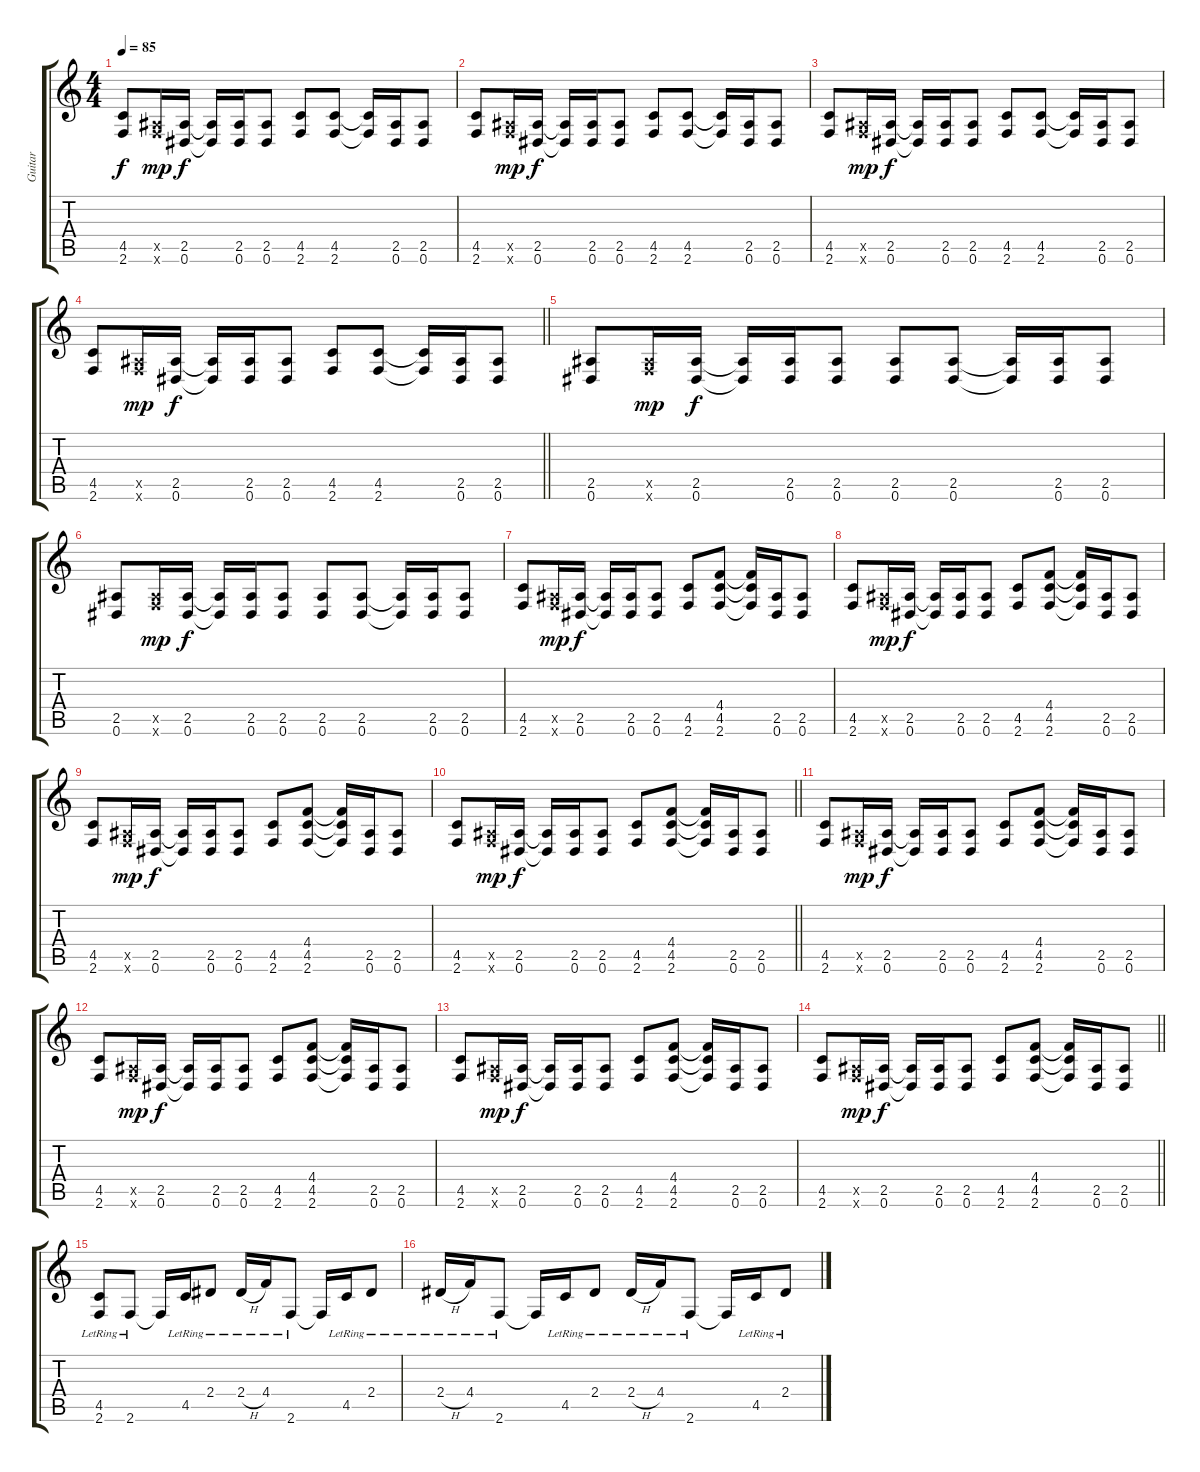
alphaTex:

\track ("Guitar" "Guitar") {instrument acousticguitarsteel}
\staff {score tabs}
\tuning (Eb4 Bb3 Gb3 Db3 Ab2 Eb2) {hide}
\ts (4 4)
\tempo 85
\clef g2
\ks c
(4.5 2.6).8{dy f} (2.5{x} 2.6{x}).16{dy mp} (2.5 0.6).16{dy f} (2.5{t} 0.6{t}).16 (2.5 0.6).16 (2.5 0.6).8 (4.5 2.6).8 (4.5 2.6).8 (4.5{t} 2.6{t}).16 (2.5 0.6).16 (2.5 0.6).8 |
(4.5 2.6).8 (2.5{x} 2.6{x}).16{dy mp} (2.5 0.6).16{dy f} (2.5{t} 0.6{t}).16 (2.5 0.6).16 (2.5 0.6).8 (4.5 2.6).8 (4.5 2.6).8 (4.5{t} 2.6{t}).16 (2.5 0.6).16 (2.5 0.6).8 |
(4.5 2.6).8 (2.5{x} 2.6{x}).16{dy mp} (2.5 0.6).16{dy f} (2.5{t} 0.6{t}).16 (2.5 0.6).16 (2.5 0.6).8 (4.5 2.6).8 (4.5 2.6).8 (4.5{t} 2.6{t}).16 (2.5 0.6).16 (2.5 0.6).8 |
\barLineRight lightlight
(4.5 2.6).8 (2.5{x} 2.6{x}).16{dy mp} (2.5 0.6).16{dy f} (2.5{t} 0.6{t}).16 (2.5 0.6).16 (2.5 0.6).8 (4.5 2.6).8 (4.5 2.6).8 (4.5{t} 2.6{t}).16 (2.5 0.6).16 (2.5 0.6).8 |
\section ("" "")
(2.5 0.6).8 (2.5{x} 2.6{x}).16{dy mp} (2.5 0.6).16{dy f} (2.5{t} 0.6{t}).16 (2.5 0.6).16 (2.5 0.6).8 (2.5 0.6).8 (2.5 0.6).8 (2.5{t} 0.6{t}).16 (2.5 0.6).16 (2.5 0.6).8 |
(2.5 0.6).8 (2.5{x} 2.6{x}).16{dy mp} (2.5 0.6).16{dy f} (2.5{t} 0.6{t}).16 (2.5 0.6).16 (2.5 0.6).8 (2.5 0.6).8 (2.5 0.6).8 (2.5{t} 0.6{t}).16 (2.5 0.6).16 (2.5 0.6).8 |
(4.5 2.6).8 (2.5{x} 2.6{x}).16{dy mp} (2.5 0.6).16{dy f} (2.5{t} 0.6{t}).16 (2.5 0.6).16 (2.5 0.6).8 (4.5 2.6).8 (4.4 4.5 2.6).8 (4.4{t} 4.5{t} 2.6{t}).16 (2.5 0.6).16 (2.5 0.6).8 |
(4.5 2.6).8 (2.5{x} 2.6{x}).16{dy mp} (2.5 0.6).16{dy f} (2.5{t} 0.6{t}).16 (2.5 0.6).16 (2.5 0.6).8 (4.5 2.6).8 (4.4 4.5 2.6).8 (4.4{t} 4.5{t} 2.6{t}).16 (2.5 0.6).16 (2.5 0.6).8 |
(4.5 2.6).8 (2.5{x} 2.6{x}).16{dy mp} (2.5 0.6).16{dy f} (2.5{t} 0.6{t}).16 (2.5 0.6).16 (2.5 0.6).8 (4.5 2.6).8 (4.4 4.5 2.6).8 (4.4{t} 4.5{t} 2.6{t}).16 (2.5 0.6).16 (2.5 0.6).8 |
\barLineRight lightlight
(4.5 2.6).8 (2.5{x} 2.6{x}).16{dy mp} (2.5 0.6).16{dy f} (2.5{t} 0.6{t}).16 (2.5 0.6).16 (2.5 0.6).8 (4.5 2.6).8 (4.4 4.5 2.6).8 (4.4{t} 4.5{t} 2.6{t}).16 (2.5 0.6).16 (2.5 0.6).8 |
\section ("" "")
(4.5 2.6).8 (2.5{x} 2.6{x}).16{dy mp} (2.5 0.6).16{dy f} (2.5{t} 0.6{t}).16 (2.5 0.6).16 (2.5 0.6).8 (4.5 2.6).8 (4.4 4.5 2.6).8 (4.4{t} 4.5{t} 2.6{t}).16 (2.5 0.6).16 (2.5 0.6).8 |
(4.5 2.6).8 (2.5{x} 2.6{x}).16{dy mp} (2.5 0.6).16{dy f} (2.5{t} 0.6{t}).16 (2.5 0.6).16 (2.5 0.6).8 (4.5 2.6).8 (4.4 4.5 2.6).8 (4.4{t} 4.5{t} 2.6{t}).16 (2.5 0.6).16 (2.5 0.6).8 |
(4.5 2.6).8 (2.5{x} 2.6{x}).16{dy mp} (2.5 0.6).16{dy f} (2.5{t} 0.6{t}).16 (2.5 0.6).16 (2.5 0.6).8 (4.5 2.6).8 (4.4 4.5 2.6).8 (4.4{t} 4.5{t} 2.6{t}).16 (2.5 0.6).16 (2.5 0.6).8 |
\barLineRight lightlight
(4.5 2.6).8 (2.5{x} 2.6{x}).16{dy mp} (2.5 0.6).16{dy f} (2.5{t} 0.6{t}).16 (2.5 0.6).16 (2.5 0.6).8 (4.5 2.6).8 (4.4 4.5 2.6).8 (4.4{t} 4.5{t} 2.6{t}).16 (2.5 0.6).16 (2.5 0.6).8 |
\section ("" "")
(4.5{lr} 2.6{lr}).8 2.6{lr}.8 2.6{t}.16 4.5{lr}.16 2.4{lr}.8 2.4{h lr}.16 4.4{lr}.16 2.6{lr}.8 2.6{t}.16 4.5{lr}.16 2.4{lr}.8 |
2.4{h lr}.16 4.4{lr}.16 2.6{lr}.8 2.6{t}.16 4.5{lr}.16 2.4{lr}.8 2.4{h lr}.16 4.4{lr}.16 2.6{lr}.8 2.6{t}.16 4.5{lr}.16 2.4{lr}.8
